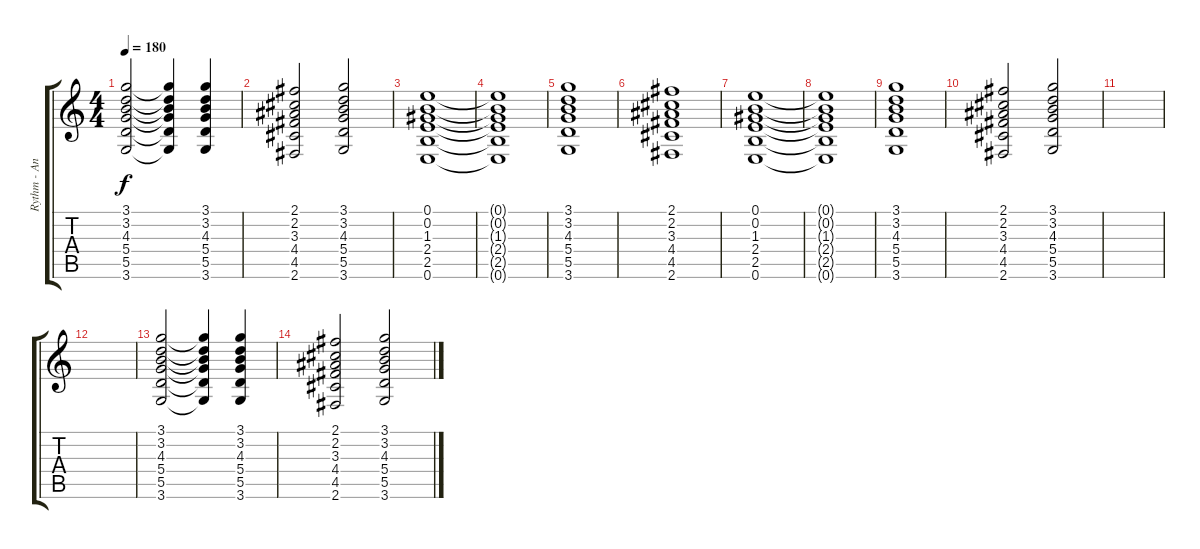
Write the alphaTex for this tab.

\track ("Rythm - Andy" "Rythm - An") {instrument distortionguitar}
\staff {score tabs}
\tuning (E4 B3 G3 D3 A2 E2) {hide}
\ts (4 4)
\tempo 180
\clef g2
\ks c
(3.1 3.2 4.3 5.4 5.5 3.6).2{dy f} (3.1{t} 3.2{t} 4.3{t} 5.4{t} 5.5{t} 3.6{t}).4 (3.1 3.2 4.3 5.4 5.5 3.6).4 |
(2.1 2.2 3.3 4.4 4.5 2.6).2 (3.1 3.2 4.3 5.4 5.5 3.6).2 |
(0.1 0.2 1.3 2.4 2.5 0.6).1 |
(0.1{t} 0.2{t} 1.3{t} 2.4{t} 2.5{t} 0.6{t}).1 |
(3.1 3.2 4.3 5.4 5.5 3.6).1 |
(2.1 2.2 3.3 4.4 4.5 2.6).1 |
(0.1 0.2 1.3 2.4 2.5 0.6).1 |
(0.1{t} 0.2{t} 1.3{t} 2.4{t} 2.5{t} 0.6{t}).1 |
(3.1 3.2 4.3 5.4 5.5 3.6).1 |
(2.1 2.2 3.3 4.4 4.5 2.6).2 (3.1 3.2 4.3 5.4 5.5 3.6).2 |
|
|
(3.1 3.2 4.3 5.4 5.5 3.6).2 (3.1{t} 3.2{t} 4.3{t} 5.4{t} 5.5{t} 3.6{t}).4 (3.1 3.2 4.3 5.4 5.5 3.6).4 |
(2.1 2.2 3.3 4.4 4.5 2.6).2 (3.1 3.2 4.3 5.4 5.5 3.6).2
